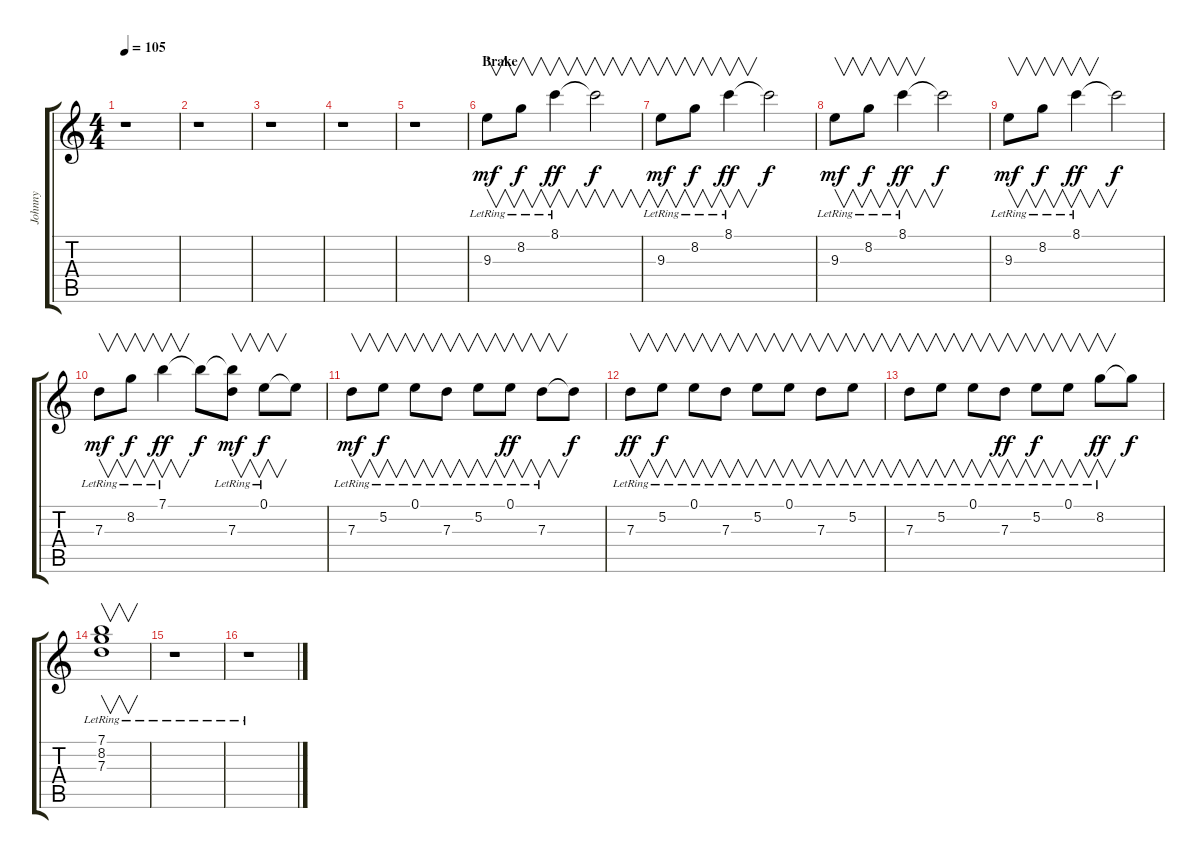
\track ("Johnny" "Johnny") {instrument electricguitarjazz}
\staff {score tabs}
\tuning (E4 B3 G3 D3 A2 E2) {hide}
\ts (4 4)
\tempo 105
\clef g2
\ks c
r.1{dy mf} |
r.1 |
r.1 |
r.1 |
r.1 |
\section ("" "Brake")
9.3{lr}.8{v} 8.2{lr}.8{v dy f} 8.1{lr}.4{v dy ff} 8.1{t}.2{v dy f} |
9.3{lr}.8{v dy mf} 8.2{lr}.8{v dy f} 8.1{lr}.4{v dy ff} 8.1{t}.2{dy f} |
9.3{lr}.8{v dy mf} 8.2{lr}.8{v dy f} 8.1{lr}.4{v dy ff} 8.1{t}.2{dy f} |
9.3{lr}.8{v dy mf} 8.2{lr}.8{v dy f} 8.1{lr}.4{v dy ff} 8.1{t}.2{dy f} |
7.3{lr}.8{v dy mf} 8.2{lr}.8{v dy f} 7.1{lr}.4{v dy ff} 7.1{t}.8{dy f} (7.1{t} 7.3{lr}).8{v dy mf} 0.1{lr}.8{v dy f} 0.1{t}.8 |
7.3{lr}.8{v dy mf} 5.2{lr}.8{v dy f} 0.1{lr}.8{v} 7.3{lr}.8{v} 5.2{lr}.8{v} 0.1{lr}.8{v dy ff} 7.3{lr}.8{v} 7.3{t}.8{dy f} |
7.3{lr}.8{v dy ff} 5.2{lr}.8{v dy f} 0.1{lr}.8{v} 7.3{lr}.8{v} 5.2{lr}.8{v} 0.1{lr}.8{v} 7.3{lr}.8{v} 5.2{lr}.8{v} |
7.3{lr}.8{v} 5.2{lr}.8{v} 0.1{lr}.8{v} 7.3{lr}.8{v dy ff} 5.2{lr}.8{v dy f} 0.1{lr}.8{v} 8.2{lr}.8{v dy ff} 8.2{t}.8{dy f} |
(7.1{lr} 8.2{lr} 7.3{lr}).1{v} |
r.1 |
r.1
